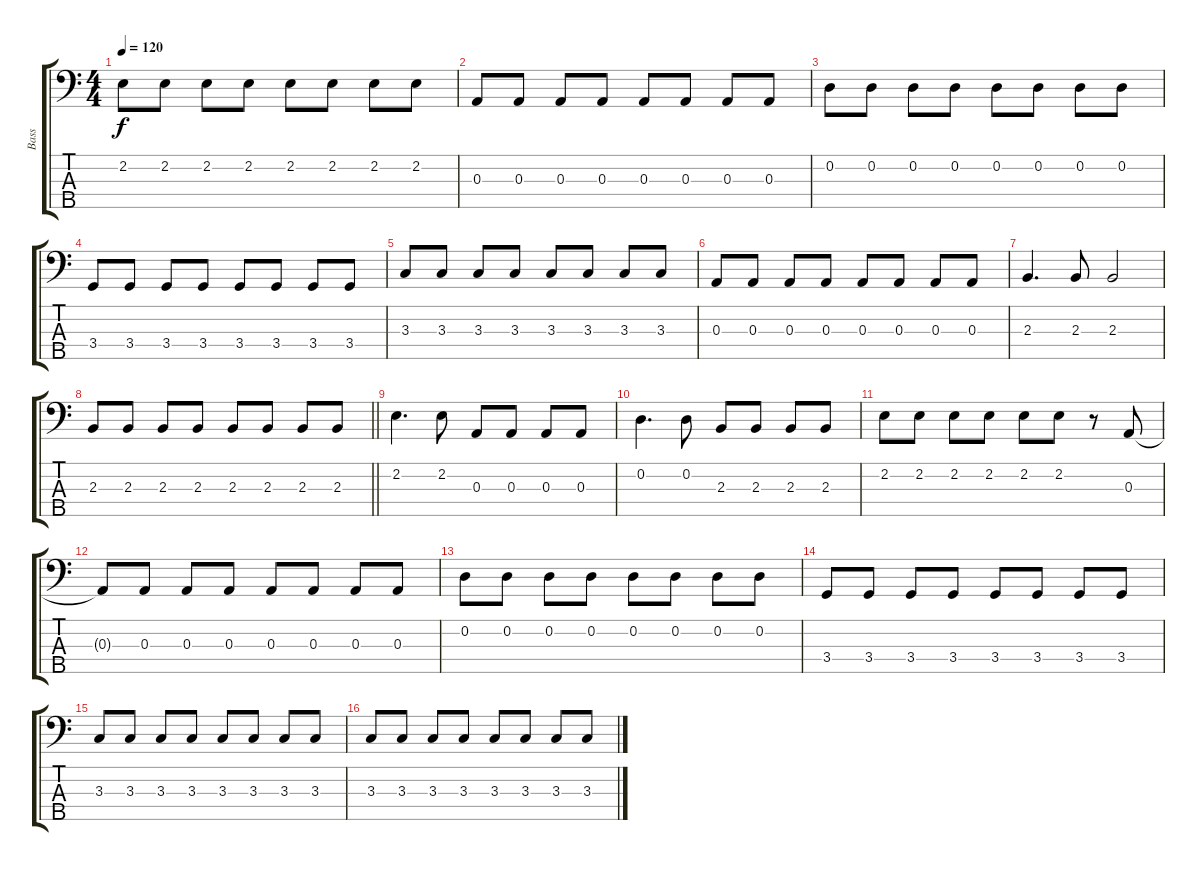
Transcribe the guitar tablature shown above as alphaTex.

\track ("Bass" "Bass") {instrument electricbassfinger}
\staff {score tabs}
\tuning (G2 D2 A1 E1 B0) {hide}
\ts (4 4)
\tempo 120
\clef f4
\ks c
2.2.8{dy f} 2.2.8 2.2.8 2.2.8 2.2.8 2.2.8 2.2.8 2.2.8 |
0.3.8 0.3.8 0.3.8 0.3.8 0.3.8 0.3.8 0.3.8 0.3.8 |
0.2.8 0.2.8 0.2.8 0.2.8 0.2.8 0.2.8 0.2.8 0.2.8 |
3.4.8 3.4.8 3.4.8 3.4.8 3.4.8 3.4.8 3.4.8 3.4.8 |
3.3.8 3.3.8 3.3.8 3.3.8 3.3.8 3.3.8 3.3.8 3.3.8 |
0.3.8 0.3.8 0.3.8 0.3.8 0.3.8 0.3.8 0.3.8 0.3.8 |
2.3.4{d} 2.3.8 2.3.2 |
\barLineRight lightlight
2.3.8 2.3.8 2.3.8 2.3.8 2.3.8 2.3.8 2.3.8 2.3.8 |
2.2.4{d} 2.2.8 0.3.8 0.3.8 0.3.8 0.3.8 |
0.2.4{d} 0.2.8 2.3.8 2.3.8 2.3.8 2.3.8 |
2.2.8 2.2.8 2.2.8 2.2.8 2.2.8 2.2.8 r.8 0.3.8 |
0.3{t}.8 0.3.8 0.3.8 0.3.8 0.3.8 0.3.8 0.3.8 0.3.8 |
0.2.8 0.2.8 0.2.8 0.2.8 0.2.8 0.2.8 0.2.8 0.2.8 |
3.4.8 3.4.8 3.4.8 3.4.8 3.4.8 3.4.8 3.4.8 3.4.8 |
3.3.8 3.3.8 3.3.8 3.3.8 3.3.8 3.3.8 3.3.8 3.3.8 |
3.3.8 3.3.8 3.3.8 3.3.8 3.3.8 3.3.8 3.3.8 3.3.8
